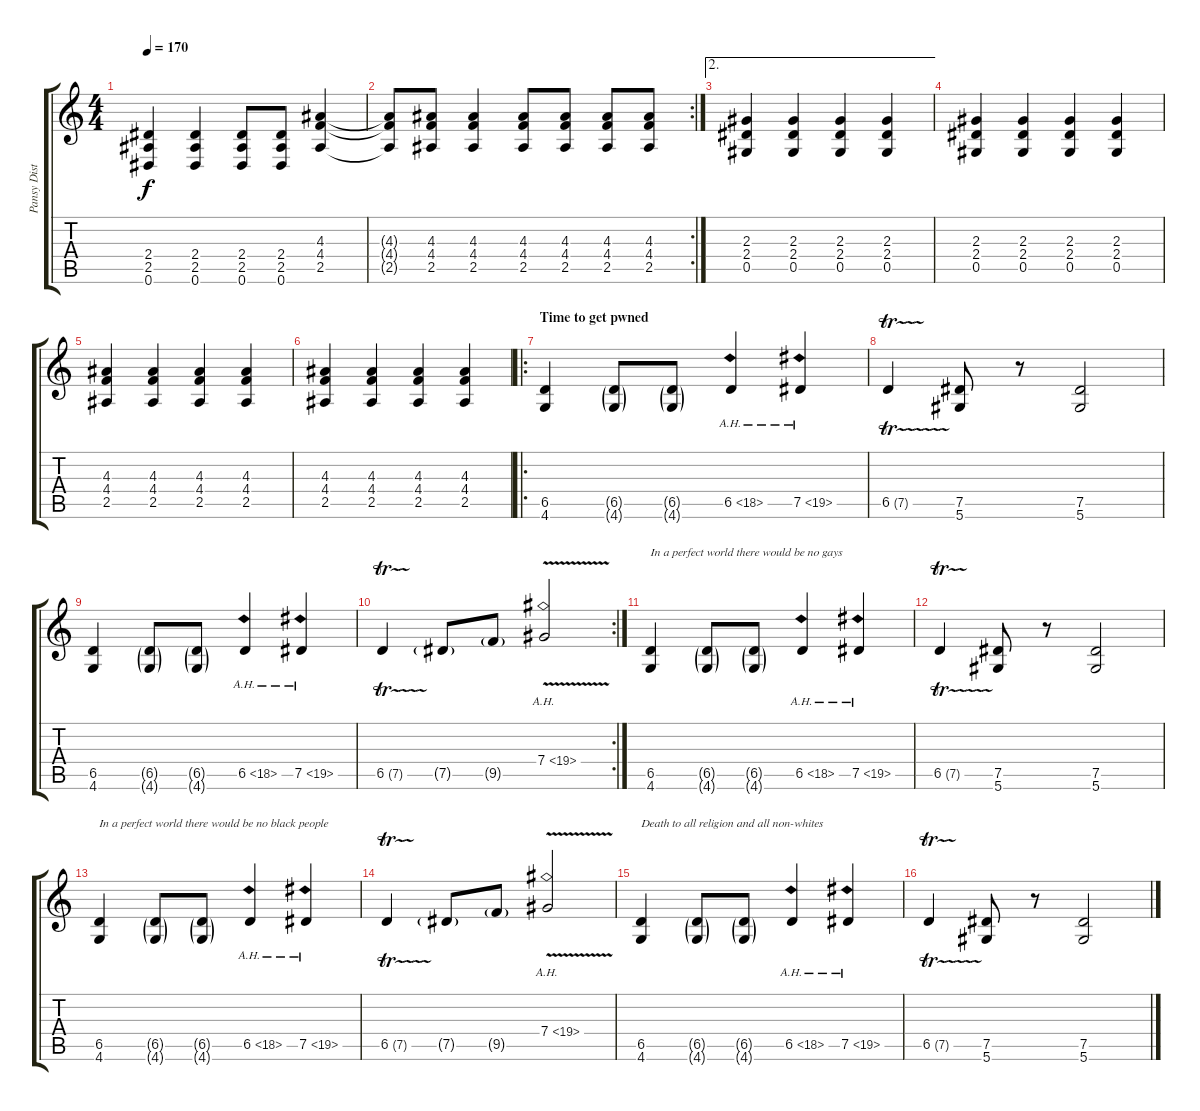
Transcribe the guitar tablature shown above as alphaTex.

\track ("Pansy Distortion" "Pansy Dist") {instrument overdrivenguitar}
\staff {score tabs}
\tuning (Eb4 Bb3 Gb3 Db3 Ab2 Eb2) {hide}
\ts (4 4)
\tempo 170
\clef g2
\ks c
(2.4 2.5 0.6).4{dy f} (2.4 2.5 0.6).4 (2.4 2.5 0.6).8 (2.4 2.5 0.6).8 (4.3 4.4 2.5).4 |
\rc 2
(4.3{t} 4.4{t} 2.5{t}).8 (4.3 4.4 2.5).8 (4.3 4.4 2.5).4 (4.3 4.4 2.5).8 (4.3 4.4 2.5).8 (4.3 4.4 2.5).8 (4.3 4.4 2.5).8 |
\ae 2
(2.3 2.4 0.5).4 (2.3 2.4 0.5).4 (2.3 2.4 0.5).4 (2.3 2.4 0.5).4 |
(2.3 2.4 0.5).4 (2.3 2.4 0.5).4 (2.3 2.4 0.5).4 (2.3 2.4 0.5).4 |
(4.3 4.4 2.5).4 (4.3 4.4 2.5).4 (4.3 4.4 2.5).4 (4.3 4.4 2.5).4 |
(4.3 4.4 2.5).4 (4.3 4.4 2.5).4 (4.3 4.4 2.5).4 (4.3 4.4 2.5).4 |
\ro
\section ("" "Time to get pwned")
(6.5 4.6).4 (6.5{g} 4.6{g}).8 (6.5{g} 4.6{g}).8 6.5{ah 12}.4 7.5{ah 12}.4 |
6.5{tr (7 16)}.4 (7.5 5.6).8 r.8 (7.5 5.6).2 |
(6.5 4.6).4 (6.5{g} 4.6{g}).8 (6.5{g} 4.6{g}).8 6.5{ah 12}.4 7.5{ah 12}.4 |
\rc 2
6.5{tr (7 16)}.4 7.5{g}.8 9.5{g}.8 7.4{ah 12 v}.2 |
(6.5 4.6).4{txt "In a perfect world there would be no gays"} (6.5{g} 4.6{g}).8 (6.5{g} 4.6{g}).8 6.5{ah 12}.4 7.5{ah 12}.4 |
6.5{tr (7 16)}.4 (7.5 5.6).8 r.8 (7.5 5.6).2 |
(6.5 4.6).4{txt "In a perfect world there would be no black people"} (6.5{g} 4.6{g}).8 (6.5{g} 4.6{g}).8 6.5{ah 12}.4 7.5{ah 12}.4 |
6.5{tr (7 16)}.4 7.5{g}.8 9.5{g}.8 7.4{ah 12 v}.2 |
(6.5 4.6).4{txt "Death to all religion and all non-whites"} (6.5{g} 4.6{g}).8 (6.5{g} 4.6{g}).8 6.5{ah 12}.4 7.5{ah 12}.4 |
6.5{tr (7 16)}.4 (7.5 5.6).8 r.8 (7.5 5.6).2
